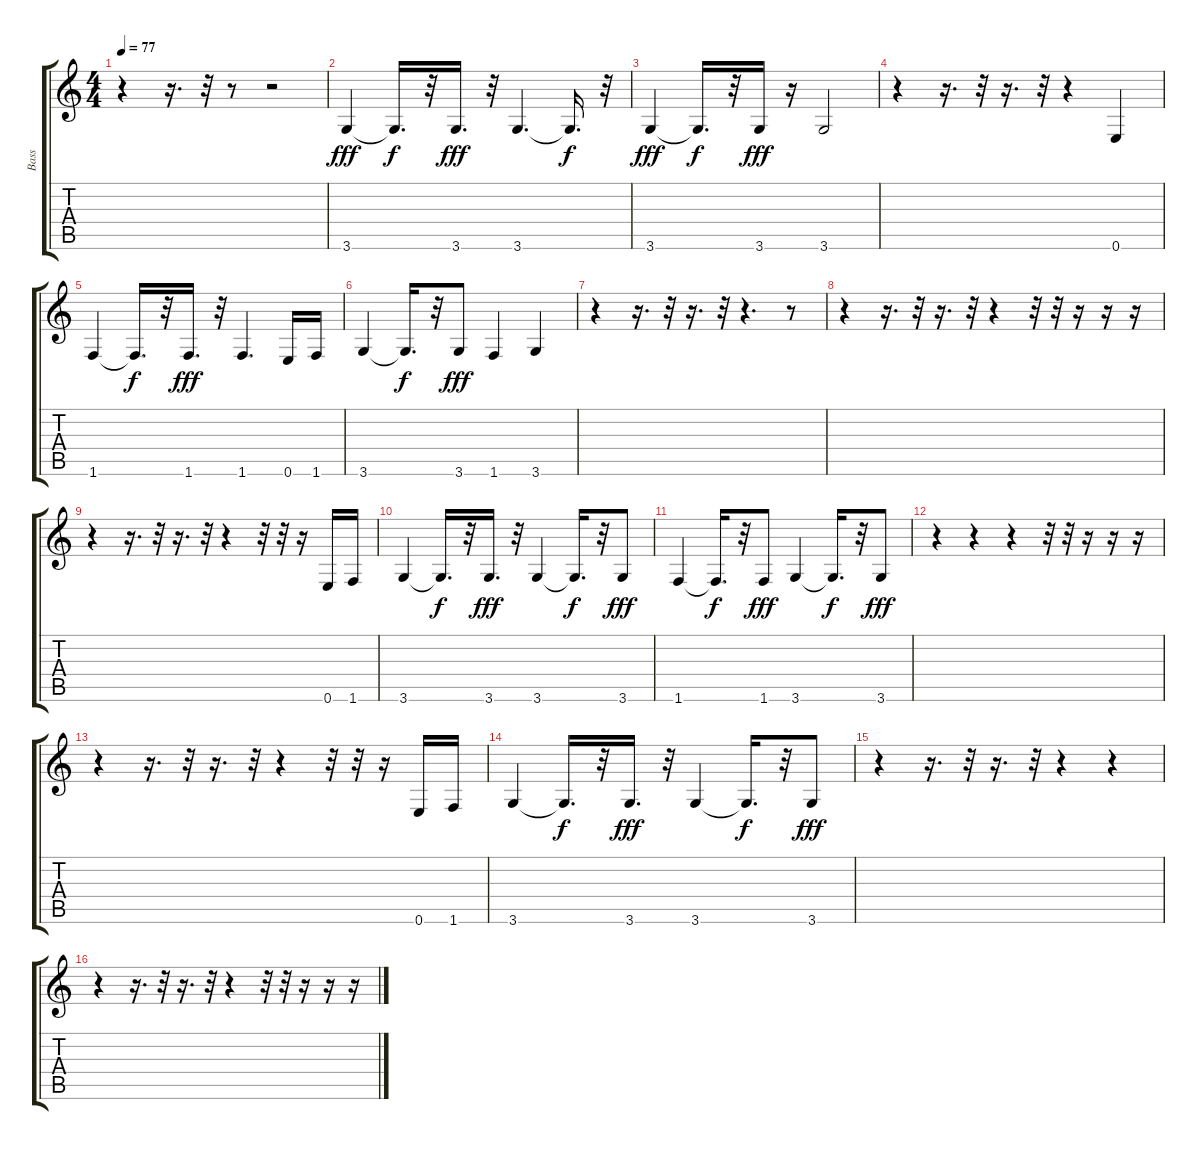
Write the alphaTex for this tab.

\track ("Bass" "Bass") {instrument synthbass2}
\staff {score tabs}
\tuning (E4 B3 G3 D3 A2 E2) {hide}
\ts (4 4)
\tempo 77
\clef g2
\ks c
r.4{dy fff} r.16{d} r.32 r.8 r.2 |
3.6.4 3.6{t}.16{d dy f} r.32 3.6.16{d dy fff} r.32 3.6.4{d} 3.6{t}.16{d dy f} r.32 |
3.6.4{dy fff} 3.6{t}.16{d dy f} r.32 3.6.16{dy fff} r.16 3.6.2 |
r.4 r.16{d} r.32 r.16{d} r.32 r.4 0.6.4 |
1.6.4 1.6{t}.16{d dy f} r.32 1.6.16{d dy fff} r.32 1.6.4{d} 0.6.16 1.6.16 |
3.6.4 3.6{t}.16{d dy f} r.32 3.6.8{dy fff} 1.6.4 3.6.4 |
r.4 r.16{d} r.32 r.16{d} r.32 r.4{d} r.8 |
r.4 r.16{d} r.32 r.16{d} r.32 r.4 r.32 r.32 r.16 r.16 r.16 |
r.4 r.16{d} r.32 r.16{d} r.32 r.4 r.32 r.32 r.16 0.6.16 1.6.16 |
3.6.4 3.6{t}.16{d dy f} r.32 3.6.16{d dy fff} r.32 3.6.4 3.6{t}.16{d dy f} r.32 3.6.8{dy fff} |
1.6.4 1.6{t}.16{d dy f} r.32 1.6.8{dy fff} 3.6.4 3.6{t}.16{d dy f} r.32 3.6.8{dy fff} |
r.4 r.4 r.4 r.32 r.32 r.16 r.16 r.16 |
r.4 r.16{d} r.32 r.16{d} r.32 r.4 r.32 r.32 r.16 0.6.16 1.6.16 |
3.6.4 3.6{t}.16{d dy f} r.32 3.6.16{d dy fff} r.32 3.6.4 3.6{t}.16{d dy f} r.32 3.6.8{dy fff} |
r.4 r.16{d} r.32 r.16{d} r.32 r.4 r.4 |
r.4 r.16{d} r.32 r.16{d} r.32 r.4 r.32 r.32 r.16 r.16 r.16
